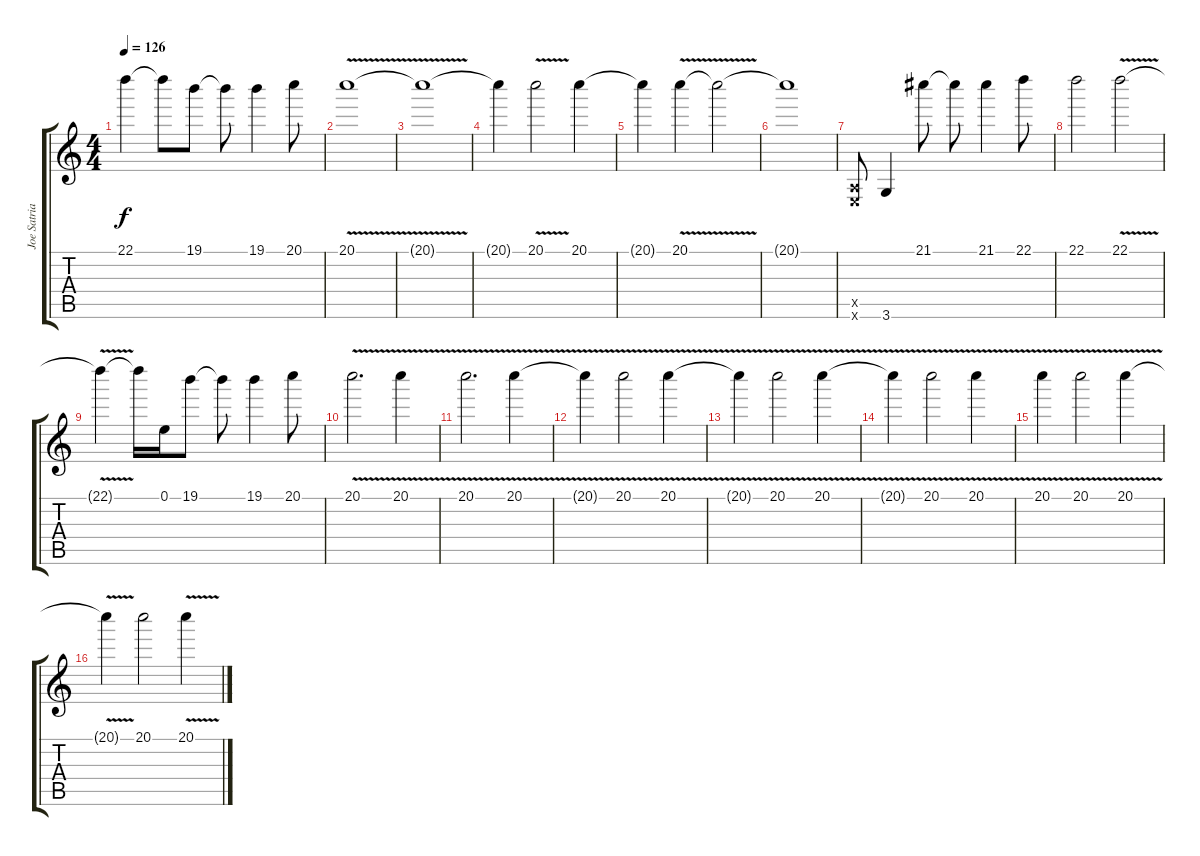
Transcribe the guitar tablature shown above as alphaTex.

\track ("Joe Satriani" "Joe Satria") {instrument distortionguitar}
\staff {score tabs}
\tuning (E4 B3 G3 D3 A2 E2) {hide}
\ts (4 4)
\tempo 126
\clef g2
\ks c
22.1{t}.4{dy f} 22.1{t}.8 19.1.8 19.1{t}.8 19.1.4 20.1.8 |
20.1{v}.1 |
20.1{t}.1 |
20.1{t}.4 20.1{v}.2 20.1.4 |
20.1{t}.4 20.1{v}.4 20.1{t}.2 |
20.1{t}.1 |
(0.5{x} 0.6{x}).8 3.6.4 21.1.8 21.1{t}.8 21.1.4 22.1.8 |
22.1.2 22.1{v}.2 |
22.1{t}.4 22.1{t}.16 0.1.16 19.1.8 19.1{t}.8 19.1.4 20.1.8 |
20.1{v}.2{d} 20.1{v}.4 |
20.1{v}.2{d} 20.1{v}.4 |
20.1{t}.4 20.1{v}.2 20.1{v}.4 |
20.1{t}.4 20.1{v}.2 20.1{v}.4 |
20.1{t}.4 20.1{v}.2 20.1{v}.4 |
20.1{v}.4 20.1{v}.2 20.1{v}.4 |
20.1{t}.4 20.1.2 20.1{v}.4
